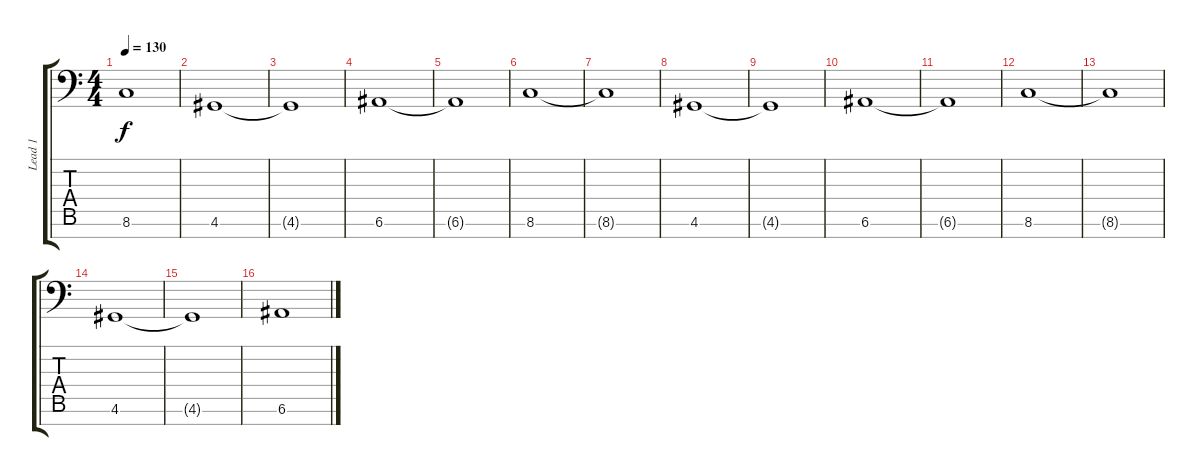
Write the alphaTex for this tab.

\track ("Lead 1" "Lead 1") {instrument lead3calliope}
\staff {score tabs}
\tuning (E4 B3 G3 D3 A2 E2 G1) {hide}
\ts (4 4)
\tempo 130
\clef f4
\ks c
8.6{t}.1{dy f} |
4.6.1 |
4.6{t}.1 |
6.6.1 |
6.6{t}.1 |
8.6.1 |
8.6{t}.1 |
4.6.1 |
4.6{t}.1 |
6.6.1 |
6.6{t}.1 |
8.6.1 |
8.6{t}.1 |
4.6.1 |
4.6{t}.1 |
6.6.1
